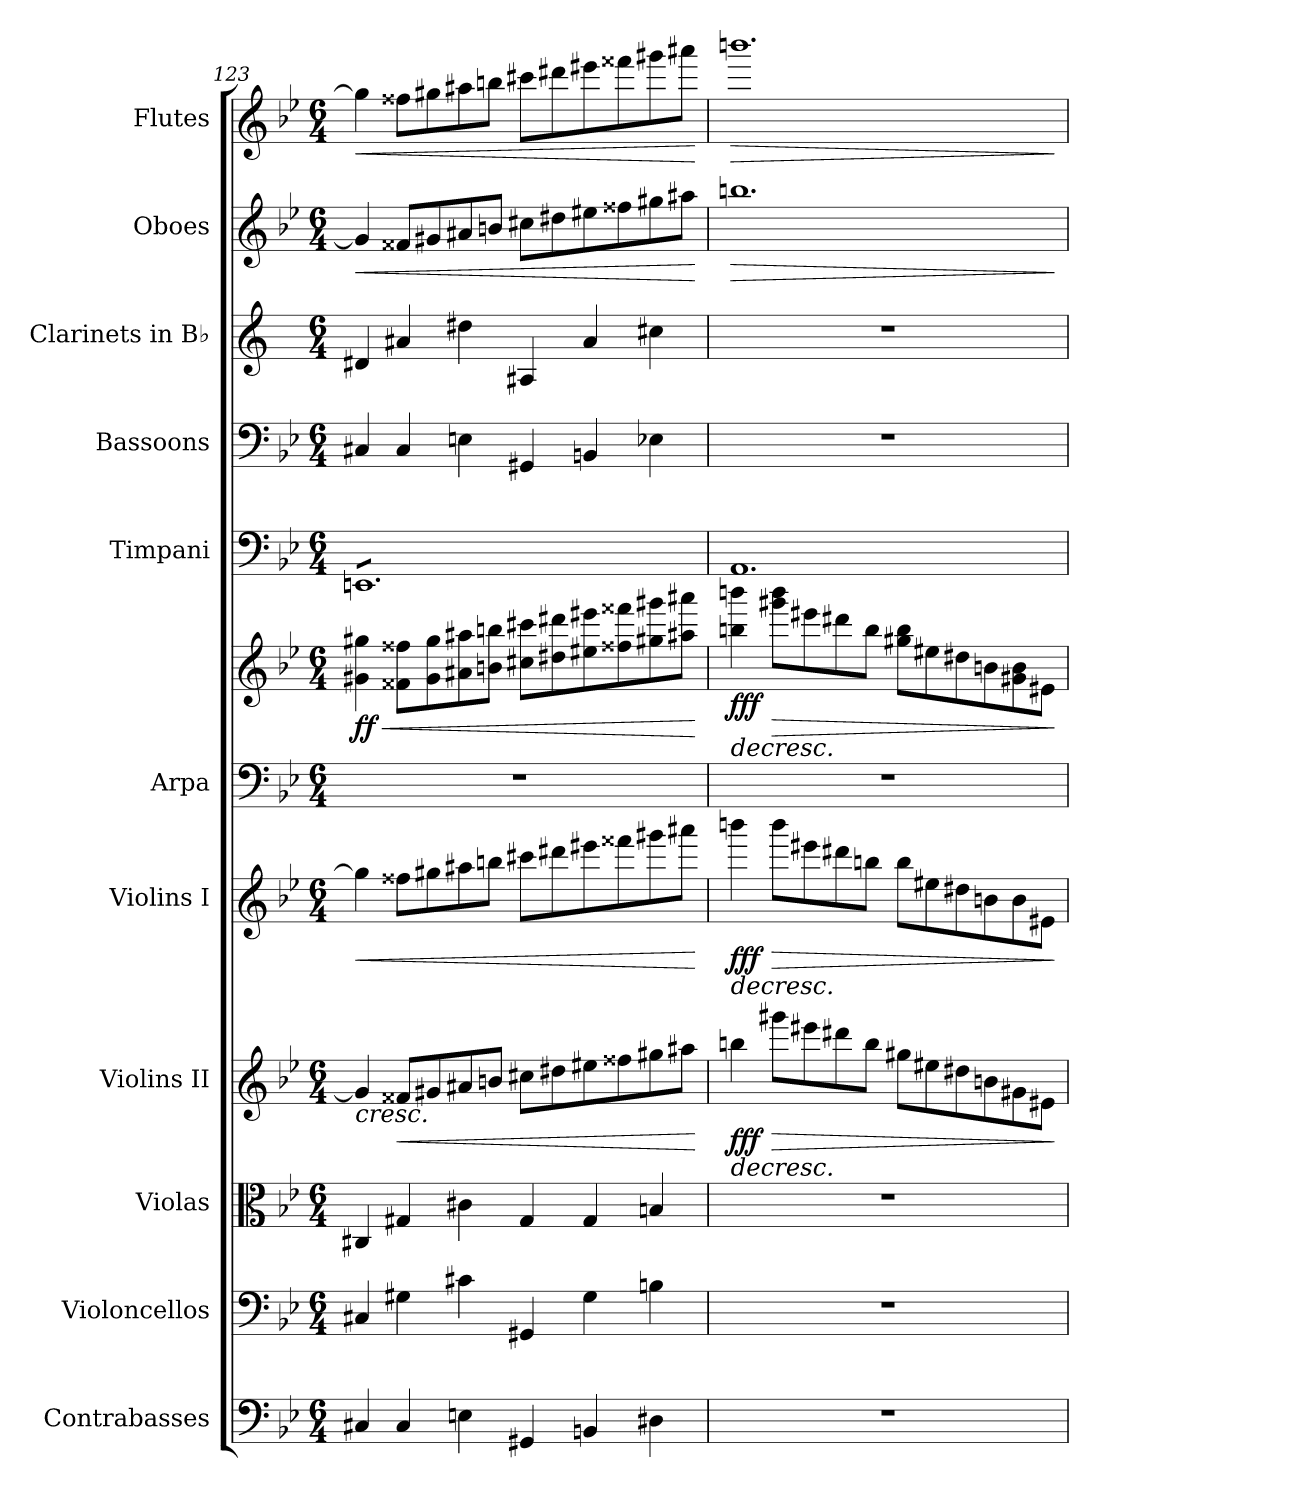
**kern	**kern	**kern	**kern	**dynam	**kern	**dynam	**kern	**kern	**dynam	**kern	**kern	**kern	**kern	**dynam	**kern	**dynam
*part11	*part10	*part9	*part8	*part8	*part7	*part7	*part6	*part6	*part6	*part5	*part4	*part3	*part2	*part2	*part1	*part1
*staff12	*staff11	*staff10	*staff9	*staff9	*staff8	*staff8	*staff7	*staff6	*staff6/7	*staff5	*staff4	*staff3	*staff2	*staff2	*staff1	*staff1
*I"Contrabasses	*I"Violoncellos	*I"Violas	*I"Violins II	*	*I"Violins I	*	*I"Arpa	*	*	*I"Timpani	*I"Bassoons	*I"Clarinets in B♭	*I"Oboes	*	*I"Flutes	*
*I'Cb.	*I'Vc.	*I'Vla.	*I'Vln. II	*	*I'Vln. I	*	*I'Arp.	*	*	*I'Timp.	*I'Bsn.	*	*I'Ob.	*	*I'Fl.	*
!!LO:PB:g=z
*clefF4	*clefF4	*clefC3	*clefG2	*	*clefG2	*	*clefF4	*clefG2	*	*clefF4	*clefF4	*clefG2	*clefG2	*	*clefG2	*
*ITrd7c12	*	*	*	*	*	*	*	*	*	*	*	*ITrd1c2	*	*	*	*
*k[b-e-]	*k[b-e-]	*k[b-e-]	*k[b-e-]	*	*k[b-e-]	*	*k[b-e-]	*k[b-e-]	*	*k[b-e-]	*k[b-e-]	*k[b-e-]	*k[b-e-]	*	*k[b-e-]	*
*M6/4	*M6/4	*M6/4	*M6/4	*	*M6/4	*	*M6/4	*M6/4	*	*M6/4	*M6/4	*M6/4	*M6/4	*	*M6/4	*
=123	=123	=123	=123	=123	=123	=123	=123	=123	=123	=123	=123	=123	=123	=123	=123	=123
!	!	!	!	!LO:HP:b	!	!LO:HP:b	!	!	!LO:HP:b	!	!	!	!	!LO:HP:b	!	!LO:HP:b
!	!	!	!	!	!	!	!	!	!LO:DY:n=1:b	!	!	!	!	!	!	!
*	*	*	*	*	*	*	*	*	*	*tremolo	*	*	*	*	*	*
4CC#X/	4C#X/	4C#X/	4g#/]	<	4gg#\]	<	1.r	4g#X\ 4gg#X\	< ff	8EEnL	4C#X/	4c#X/	4g#/]	<	4gg#\]	<
.	.	.	.	.	.	.	.	.	.	8EEn	.	.	.	.	.	.
!	!	!	!	!LO:HP:b	!	!	!	!	!	!	!	!	!	!	!	!
4CC#/	4G#X\	4G#X/	8f##X/L	<	8ff##X\L	.	.	8f##X\ 8ff##X\L	.	8EEn	4C#/	4g#X/	8f##X/L	.	8ff##X\L	.
.	.	.	8g#X/	.	8gg#X\	.	.	8g#\ 8gg#\	.	8EEn	.	.	8g#X/	.	8gg#X\	.
4EEn\	4c#X\	4c#X\	8a#X/	.	8aa#X\	.	.	8a#X\ 8aa#X\	.	8EEn	4En\	4cc#X\	8a#X/	.	8aa#X\	.
.	.	.	8bn/J	.	8bbn\J	.	.	8bn\ 8bbn\J	.	8EEn	.	.	8bn/J	.	8bbn\J	.
4GGG#X/	4GG#X/	4G#/	8cc#X\L	.	8ccc#X\L	.	.	8cc#X\ 8ccc#X\L	.	8EEn	4GG#X/	4G#X/	8cc#X\L	.	8ccc#X\L	.
.	.	.	8dd#X\	.	8ddd#X\	.	.	8dd#X\ 8ddd#X\	.	8EEn	.	.	8dd#X\	.	8ddd#X\	.
4BBBn/	4G#\	4G#/	8ee#X\	.	8eee#X\	.	.	8ee#X\ 8eee#X\	.	8EEn	4BBn/	4g#/	8ee#X\	.	8eee#X\	.
.	.	.	8ff##X\	.	8fff##X\	.	.	8ff##X\ 8fff##X\	.	8EEn	.	.	8ff##X\	.	8fff##X\	.
4DD#X\	4Bn\	4Bn/	8gg#X\	.	8ggg#X\	.	.	8gg#X\ 8ggg#X\	.	8EEn	4E-X\	4bn\	8gg#X\	.	8ggg#X\	.
.	.	.	8aa#X\J	.	8aaa#X\J	.	.	8aa#X\ 8aaa#X\J	.	8EEnJ	.	.	8aa#X\J	.	8aaa#X\J	.
*	*	*	*	*	*	*	*	*	*	*Xtremolo	*	*	*	*	*	*
.	.	.	.	[ [	.	[	.	.	[	.	.	.	.	[	.	[
!!LO:PB:g=z
=124	=124	=124	=124	=124	=124	=124	=124	=124	=124	=124	=124	=124	=124	=124	=124	=124
*	*	*	*	*	*	*	*	*	*	*	*	*	*	*	*MM80	*
!	!	!	!	!LO:HP:b	!	!LO:HP:b	!	!	!LO:HP:b	!	!	!	!	!LO:HP:b	!	!LO:HP:b
!	!	!	!	!LO:DY:n=1:b	!	!LO:DY:n=1:b	!	!	!LO:DY:n=1:b	!	!	!	!	!	!	!
1.r	1.r	1.r	4bbn\	> fff	4bbbn\	> fff	1.r	4bbn\ 4bbbn\	> fff	1.AA	1.r	1.r	1.bbn	>	1.bbbn	>
!	!	!	!	!LO:HP:b	!	!LO:HP:b	!	!	!LO:HP:b	!	!	!	!	!	!	!
.	.	.	8ggg#X\L	>	8bbb\L	>	.	8ggg#X\ 8bbb\L	>	.	.	.	.	.	.	.
.	.	.	8eee#X\	.	8eee#X\	.	.	8eee#X\	.	.	.	.	.	.	.	.
.	.	.	8ddd#X\	.	8ddd#X\	.	.	8ddd#X\	.	.	.	.	.	.	.	.
.	.	.	8bb\J	.	8bbn\J	.	.	8bb\J	.	.	.	.	.	.	.	.
.	.	.	8gg#X\L	.	8bb\L	.	.	8gg#X\ 8bb\L	.	.	.	.	.	.	.	.
.	.	.	8ee#X\	.	8ee#X\	.	.	8ee#X\	.	.	.	.	.	.	.	.
.	.	.	8dd#X\	.	8dd#X\	.	.	8dd#X\	.	.	.	.	.	.	.	.
.	.	.	8bn\	.	8bn\	.	.	8bn\	.	.	.	.	.	.	.	.
.	.	.	8g#X\	.	8b\	.	.	8g#X\ 8b\	.	.	.	.	.	.	.	.
.	.	.	8e#X\J	.	8e#X\J	.	.	8e#X\J	.	.	.	.	.	.	.	.
.	.	.	.	] ]	.	] ]	.	.	] ]	.	.	.	.	]	.	]
=	=	=	=	=	=	=	=	=	=	=	=	=	=	=	=	=
*-	*-	*-	*-	*-	*-	*-	*-	*-	*-	*-	*-	*-	*-	*-	*-	*-
